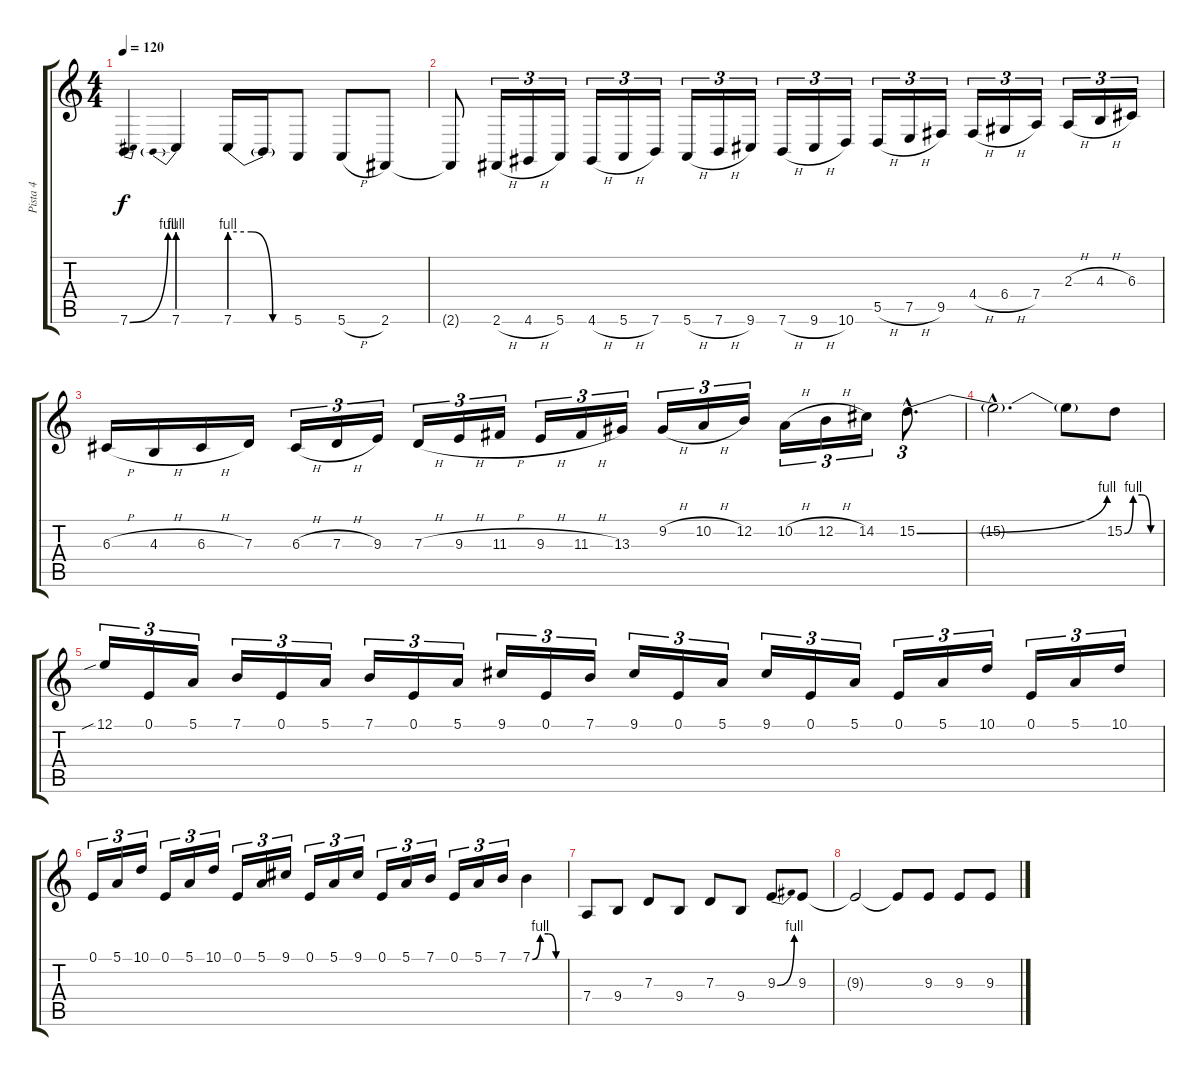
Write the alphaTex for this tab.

\track ("Pista 4" "Pista 4") {instrument lead2sawtooth}
\staff {score tabs}
\tuning (E4 B3 G3 D3 A2 E2) {hide}
\ts (4 4)
\tempo 120
\clef g2
\ks c
7.6{be (bend 0 0 60 4)}.4{dy f} 7.6{be (prebend 0 4 60 4)}.4 7.6{be (custom 0 4 20 4 40 0 60 0)}.16 7.6{t}.16 5.6.8 5.6{h}.8 2.6.8 |
2.6{t}.8 2.6{h}.16{tu (3 2)} 4.6{h}.16{tu (3 2)} 5.6.16{tu (3 2)} 4.6{h}.16{tu (3 2)} 5.6{h}.16{tu (3 2)} 7.6.16{tu (3 2)} 5.6{h}.16{tu (3 2)} 7.6{h}.16{tu (3 2)} 9.6.16{tu (3 2)} 7.6{h}.16{tu (3 2)} 9.6{h}.16{tu (3 2)} 10.6.16{tu (3 2)} 5.5{h}.16{tu (3 2)} 7.5{h}.16{tu (3 2)} 9.5.16{tu (3 2)} 4.4{h}.16{tu (3 2)} 6.4{h}.16{tu (3 2)} 7.4.16{tu (3 2)} 2.3{h}.16{tu (3 2)} 4.3{h}.16{tu (3 2)} 6.3.16{tu (3 2)} |
6.3{h}.16 4.3{h}.16 6.3{h}.16 7.3.16 6.3{h}.16{tu (3 2)} 7.3{h}.16{tu (3 2)} 9.3.16{tu (3 2)} 7.3{h}.16{tu (3 2)} 9.3{h}.16{tu (3 2)} 11.3{h}.16{tu (3 2)} 9.3{h}.16{tu (3 2)} 11.3{h}.16{tu (3 2)} 13.3.16{tu (3 2)} 9.2{h}.16{tu (3 2)} 10.2{h}.16{tu (3 2)} 12.2.16{tu (3 2)} 10.2{h}.16{tu (3 2)} 12.2{h}.16{tu (3 2)} 14.2.16{tu (3 2)} 15.2{be (bend 0 0 60 4) hac}.8{d tu (3 2)} |
15.2{hac t}.2{d} 15.2{t}.8 15.2{be (custom 0 0 15 4 30 4 45 0 60 0)}.8 |
12.1{sib}.16{tu (3 2)} 0.1.16{tu (3 2)} 5.1.16{tu (3 2)} 7.1.16{tu (3 2)} 0.1.16{tu (3 2)} 5.1.16{tu (3 2)} 7.1.16{tu (3 2)} 0.1.16{tu (3 2)} 5.1.16{tu (3 2)} 9.1.16{tu (3 2)} 0.1.16{tu (3 2)} 7.1.16{tu (3 2)} 9.1.16{tu (3 2)} 0.1.16{tu (3 2)} 5.1.16{tu (3 2)} 9.1.16{tu (3 2)} 0.1.16{tu (3 2)} 5.1.16{tu (3 2)} 0.1.16{tu (3 2)} 5.1.16{tu (3 2)} 10.1.16{tu (3 2)} 0.1.16{tu (3 2)} 5.1.16{tu (3 2)} 10.1.16{tu (3 2)} |
0.1.16{tu (3 2)} 5.1.16{tu (3 2)} 10.1.16{tu (3 2)} 0.1.16{tu (3 2)} 5.1.16{tu (3 2)} 10.1.16{tu (3 2)} 0.1.16{tu (3 2)} 5.1.16{tu (3 2)} 9.1.16{tu (3 2)} 0.1.16{tu (3 2)} 5.1.16{tu (3 2)} 9.1.16{tu (3 2)} 0.1.16{tu (3 2)} 5.1.16{tu (3 2)} 7.1.16{tu (3 2)} 0.1.16{tu (3 2)} 5.1.16{tu (3 2)} 7.1.16{tu (3 2)} 7.1{be (custom 0 0 15 4 30 4 45 0 60 0)}.4 |
7.4.8 9.4.8 7.3.8 9.4.8 7.3.8 9.4.8 9.3{be (bend 0 0 60 4)}.8 9.3.8 |
9.3{t}.2 9.3{t}.8 9.3.8 9.3.8 9.3{ss}.8
